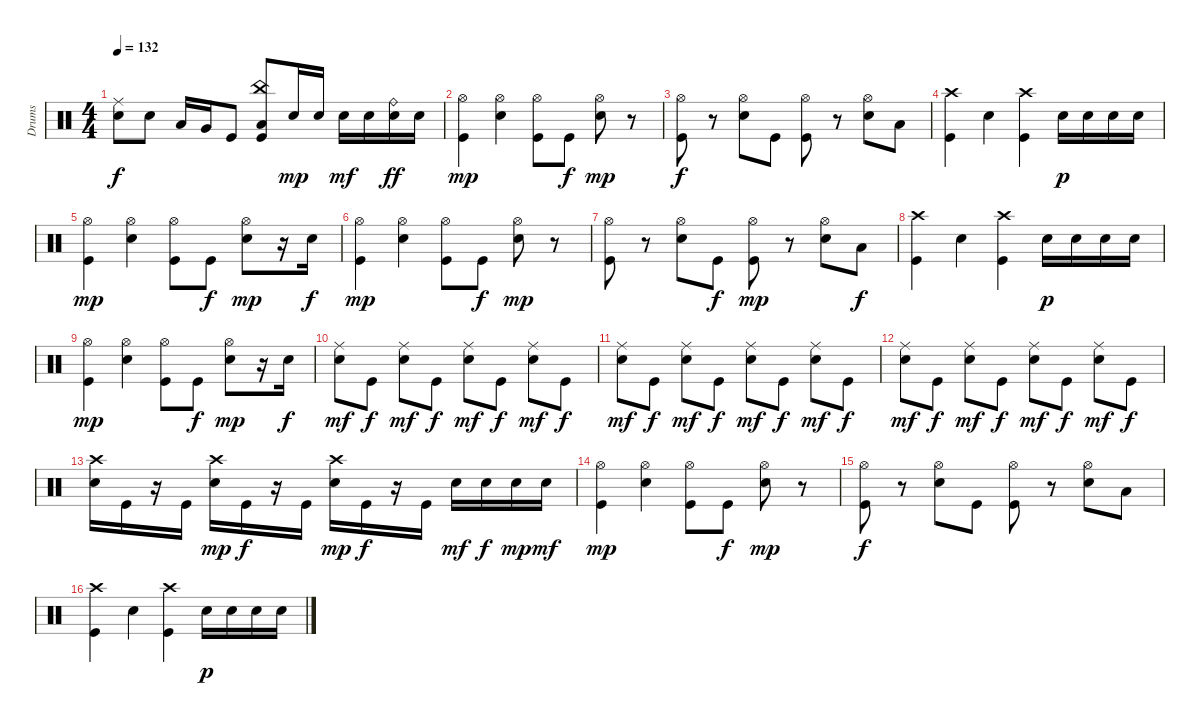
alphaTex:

\track ("Drums" "Drums") {instrument percussion}
\staff {score}
\articulation defaults
\ts (4 4)
\tempo 132
\clef neutral
\ks c
("Ride (middle)" "Snare (hit) 2").8{dy f} "Snare (hit) 2".8 "Low Tom (hit)".16 "Very Low Tom (hit)".16 "Kick (hit)".8 ("China (hit)" "Low Floor Tom (hit)" "Kick (hit)").8 "Snare (hit) 2".16{dy mp} "Snare (hit) 2".16 "Snare (hit) 2".16{dy mf} "Snare (hit) 2".16 ("Ride (bell)" "Snare (hit) 2").16{dy ff} "Snare (hit) 2".16 |
("Hi-Hat (open)" "Kick (hit)").4{dy mp} ("Hi-Hat (open)" "Snare (hit) 2").4 ("Hi-Hat (open)" "Kick (hit)").8 "Kick (hit)".8{dy f} ("Hi-Hat (open)" "Snare (hit) 2").8{dy mp} r.8 |
("Hi-Hat (open)" "Kick (hit)").8{dy f} r.8 ("Hi-Hat (open)" "Snare (hit) 2").8 "Kick (hit)".8 ("Hi-Hat (open)" "Kick (hit)").8 r.8 ("Hi-Hat (open)" "Snare (hit) 2").8 "Low Floor Tom (hit)".8 |
("Crash high (hit)" "Kick (hit)").4 "Snare (hit) 2".4 ("Crash high (hit)" "Kick (hit)").4 "Snare (hit) 2".16{dy p} "Snare (hit) 2".16 "Snare (hit) 2".16 "Snare (hit) 2".16 |
("Hi-Hat (open)" "Kick (hit)").4{dy mp} ("Hi-Hat (open)" "Snare (hit) 2").4 ("Hi-Hat (open)" "Kick (hit)").8 "Kick (hit)".8{dy f} ("Hi-Hat (open)" "Snare (hit) 2").8{dy mp} r.16 "Snare (hit) 2".16{dy f} |
("Hi-Hat (open)" "Kick (hit)").4{dy mp} ("Hi-Hat (open)" "Snare (hit) 2").4 ("Hi-Hat (open)" "Kick (hit)").8 "Kick (hit)".8{dy f} ("Hi-Hat (open)" "Snare (hit) 2").8{dy mp} r.8 |
("Hi-Hat (open)" "Kick (hit)").8 r.8 ("Hi-Hat (open)" "Snare (hit) 2").8 "Kick (hit)".8{dy f} ("Hi-Hat (open)" "Kick (hit)").8{dy mp} r.8 ("Hi-Hat (open)" "Snare (hit) 2").8 "Low Floor Tom (hit)".8{dy f} |
("Crash high (hit)" "Kick (hit)").4 "Snare (hit) 2".4 ("Crash high (hit)" "Kick (hit)").4 "Snare (hit) 2".16{dy p} "Snare (hit) 2".16 "Snare (hit) 2".16 "Snare (hit) 2".16 |
("Hi-Hat (open)" "Kick (hit)").4{dy mp} ("Hi-Hat (open)" "Snare (hit) 2").4 ("Hi-Hat (open)" "Kick (hit)").8 "Kick (hit)".8{dy f} ("Hi-Hat (open)" "Snare (hit) 2").8{dy mp} r.16 "Snare (hit) 2".16{dy f} |
("Ride (middle)" "Snare (hit) 2").8{dy mf} "Kick (hit)".8{dy f} ("Ride (middle)" "Snare (hit) 2").8{dy mf} "Kick (hit)".8{dy f} ("Ride (middle)" "Snare (hit) 2").8{dy mf} "Kick (hit)".8{dy f} ("Ride (middle)" "Snare (hit) 2").8{dy mf} "Kick (hit)".8{dy f} |
("Ride (middle)" "Snare (hit) 2").8{dy mf} "Kick (hit)".8{dy f} ("Ride (middle)" "Snare (hit) 2").8{dy mf} "Kick (hit)".8{dy f} ("Ride (middle)" "Snare (hit) 2").8{dy mf} "Kick (hit)".8{dy f} ("Ride (middle)" "Snare (hit) 2").8{dy mf} "Kick (hit)".8{dy f} |
("Ride (middle)" "Snare (hit) 2").8{dy mf} "Kick (hit)".8{dy f} ("Ride (middle)" "Snare (hit) 2").8{dy mf} "Kick (hit)".8{dy f} ("Ride (middle)" "Snare (hit) 2").8{dy mf} "Kick (hit)".8{dy f} ("Ride (middle)" "Snare (hit) 2").8{dy mf} "Kick (hit)".8{dy f} |
("Crash high (hit)" "Snare (hit) 2").16 "Kick (hit)".16 r.16 "Kick (hit)".16 ("Crash high (hit)" "Snare (hit) 2").16{dy mp} "Kick (hit)".16{dy f} r.16 "Kick (hit)".16 ("Crash high (hit)" "Snare (hit) 2").16{dy mp} "Kick (hit)".16{dy f} r.16 "Kick (hit)".16 "Snare (hit) 2".16{dy mf} "Snare (hit) 2".16{dy f} "Snare (hit) 2".16{dy mp} "Snare (hit) 2".16{dy mf} |
("Hi-Hat (open)" "Kick (hit)").4{dy mp} ("Hi-Hat (open)" "Snare (hit) 2").4 ("Hi-Hat (open)" "Kick (hit)").8 "Kick (hit)".8{dy f} ("Hi-Hat (open)" "Snare (hit) 2").8{dy mp} r.8 |
("Hi-Hat (open)" "Kick (hit)").8{dy f} r.8 ("Hi-Hat (open)" "Snare (hit) 2").8 "Kick (hit)".8 ("Hi-Hat (open)" "Kick (hit)").8 r.8 ("Hi-Hat (open)" "Snare (hit) 2").8 "Low Floor Tom (hit)".8 |
("Crash high (hit)" "Kick (hit)").4 "Snare (hit) 2".4 ("Crash high (hit)" "Kick (hit)").4 "Snare (hit) 2".16{dy p} "Snare (hit) 2".16 "Snare (hit) 2".16 "Snare (hit) 2".16
